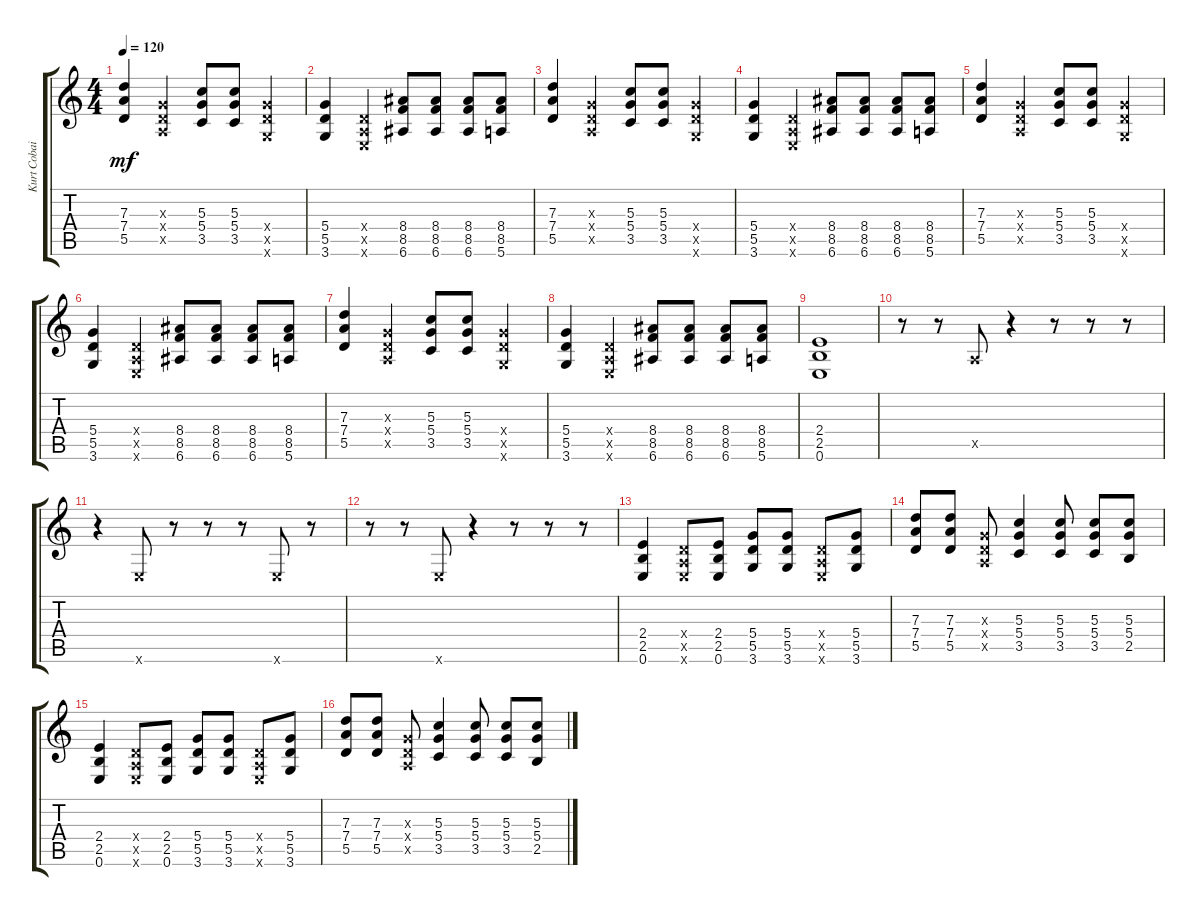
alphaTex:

\track ("Kurt Cobain" "Kurt Cobai") {instrument acousticguitarsteel}
\staff {score tabs}
\tuning (E4 B3 G3 D3 A2 E2) {hide}
\ts (4 4)
\tempo 120
\clef g2
\ks c
(7.3 7.4 5.5).4{dy mf} (0.3{x} 0.4{x} 0.5{x}).4 (5.3 5.4 3.5).8 (5.3 5.4 3.5).8 (5.4{x} 5.5{x} 3.6{x}).4 |
(5.4 5.5 3.6).4 (0.4{x} 0.5{x} 0.6{x}).4 (8.4 8.5 6.6).8 (8.4 8.5 6.6).8 (8.4 8.5 6.6).8 (8.4 8.5 5.6).8 |
(7.3 7.4 5.5).4 (0.3{x} 0.4{x} 0.5{x}).4 (5.3 5.4 3.5).8 (5.3 5.4 3.5).8 (5.4{x} 5.5{x} 3.6{x}).4 |
(5.4 5.5 3.6).4 (0.4{x} 0.5{x} 0.6{x}).4 (8.4 8.5 6.6).8 (8.4 8.5 6.6).8 (8.4 8.5 6.6).8 (8.4 8.5 5.6).8 |
(7.3 7.4 5.5).4 (0.3{x} 0.4{x} 0.5{x}).4 (5.3 5.4 3.5).8 (5.3 5.4 3.5).8 (5.4{x} 5.5{x} 3.6{x}).4 |
(5.4 5.5 3.6).4 (0.4{x} 0.5{x} 0.6{x}).4 (8.4 8.5 6.6).8 (8.4 8.5 6.6).8 (8.4 8.5 6.6).8 (8.4 8.5 5.6).8 |
(7.3 7.4 5.5).4 (0.3{x} 0.4{x} 0.5{x}).4 (5.3 5.4 3.5).8 (5.3 5.4 3.5).8 (5.4{x} 5.5{x} 3.6{x}).4 |
(5.4 5.5 3.6).4 (0.4{x} 0.5{x} 0.6{x}).4 (8.4 8.5 6.6).8 (8.4 8.5 6.6).8 (8.4 8.5 6.6).8 (8.4 8.5 5.6).8 |
(2.4 2.5 0.6).1 |
r.8 r.8 0.5{x}.8 r.4 r.8 r.8 r.8 |
r.4 0.6{x}.8 r.8 r.8 r.8 0.6{x}.8 r.8 |
r.8 r.8 0.6{x}.8 r.4 r.8 r.8 r.8 |
(2.4 2.5 0.6).4 (0.4{x} 0.5{x} 0.6{x}).8 (2.4 2.5 0.6).8 (5.4 5.5 3.6).8 (5.4 5.5 3.6).8 (0.4{x} 0.5{x} 0.6{x}).8 (5.4 5.5 3.6).8 |
(7.3 7.4 5.5).8 (7.3 7.4 5.5).8 (0.3{x} 0.4{x} 0.5{x}).8 (5.3 5.4 3.5).4 (5.3 5.4 3.5).8 (5.3 5.4 3.5).8 (5.3 5.4 2.5).8 |
(2.4 2.5 0.6).4 (0.4{x} 0.5{x} 0.6{x}).8 (2.4 2.5 0.6).8 (5.4 5.5 3.6).8 (5.4 5.5 3.6).8 (0.4{x} 0.5{x} 0.6{x}).8 (5.4 5.5 3.6).8 |
(7.3 7.4 5.5).8 (7.3 7.4 5.5).8 (0.3{x} 0.4{x} 0.5{x}).8 (5.3 5.4 3.5).4 (5.3 5.4 3.5).8 (5.3 5.4 3.5).8 (5.3 5.4 2.5).8
